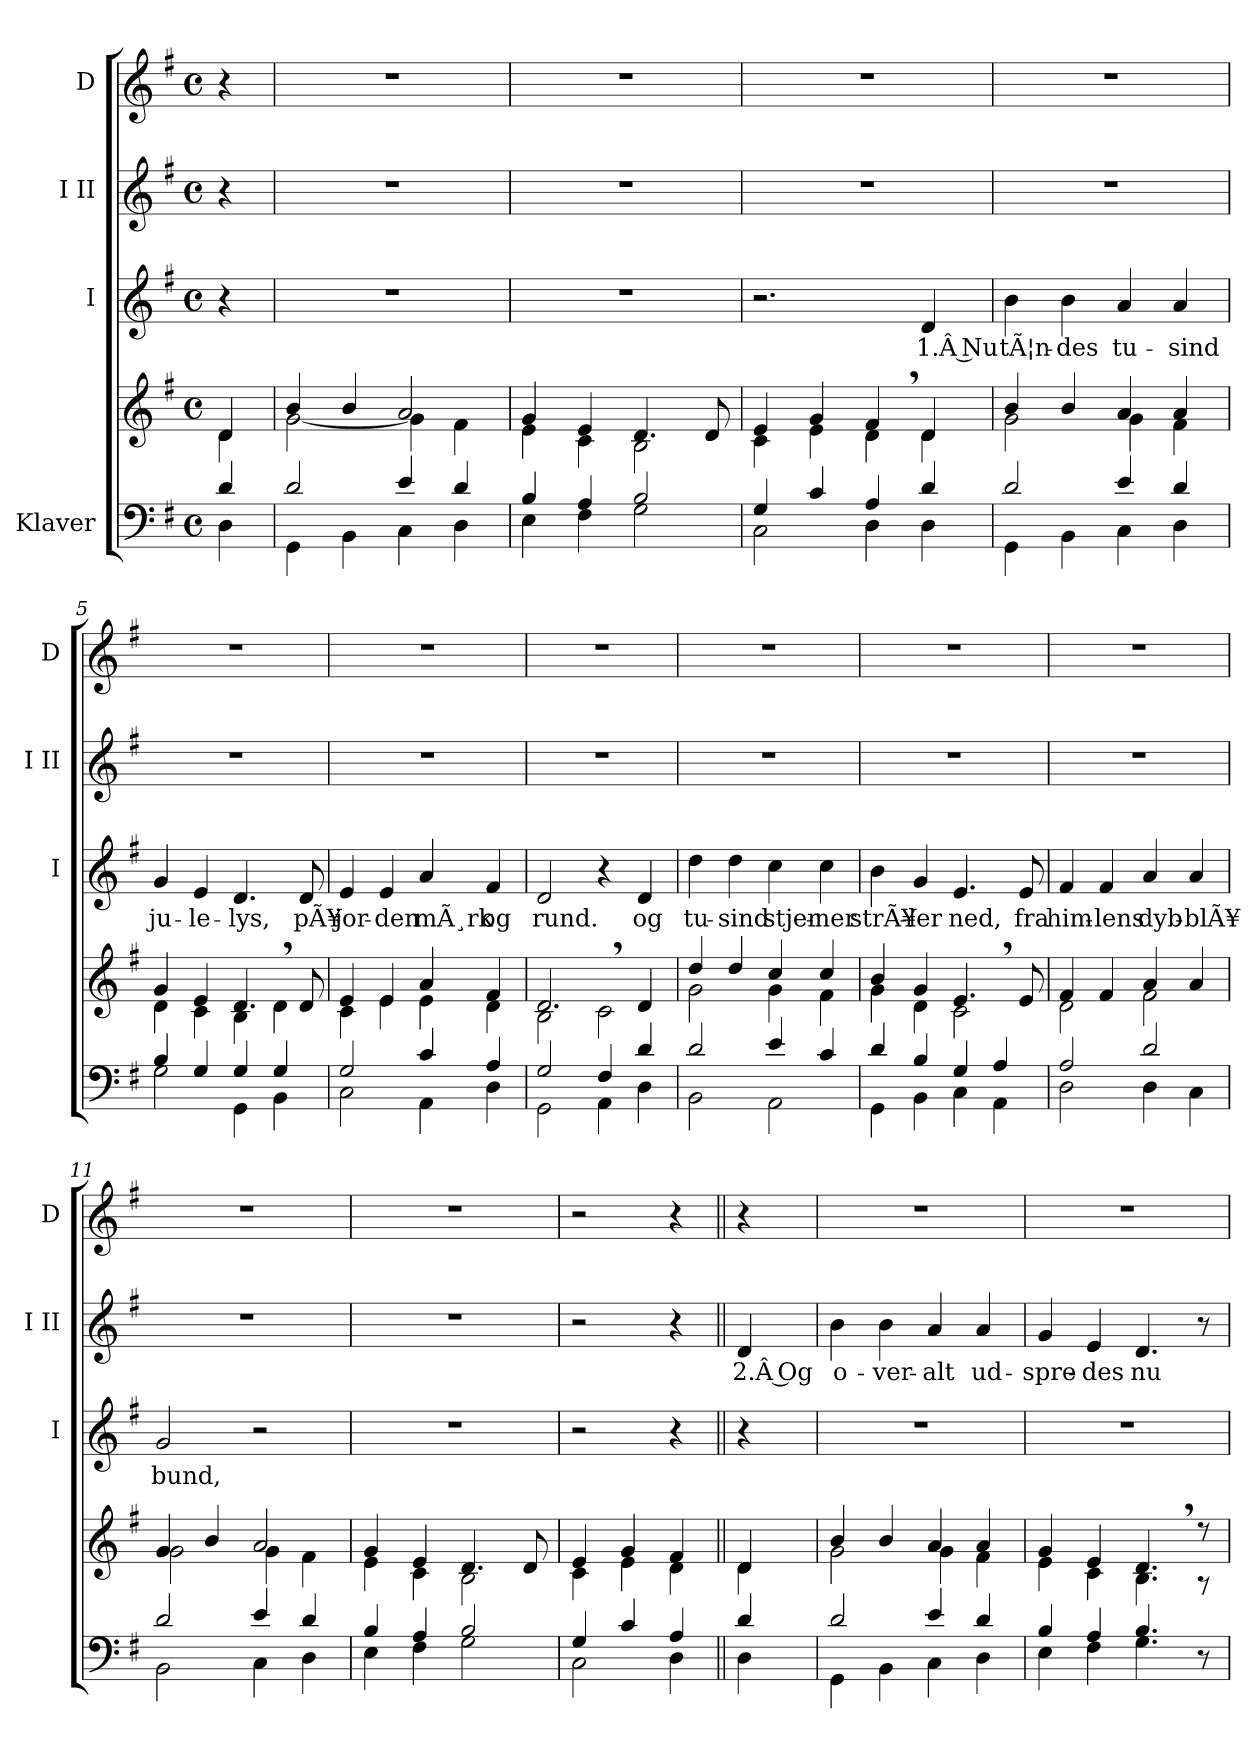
**kern	**kern	**kern	**text	**kern	**text	**kern
*part4	*part4	*part3	*part3	*part2	*part2	*part1
*staff5	*staff4	*staff3	*staff3	*staff2	*staff2	*staff1
*I"Klaver	*	*I"I	*	*I"I II	*	*I"D
*	*	*I'I	*	*I'I II	*	*I'D
*clefF4	*clefG2	*clefG2	*	*clefG2	*	*clefG2
*k[f#]	*k[f#]	*k[f#]	*	*k[f#]	*	*k[f#]
*M4/4	*M4/4	*M4/4	*	*M4/4	*	*M4/4
*met(c)	*met(c)	*met(c)	*	*met(c)	*	*met(c)
*MM90	*MM90	*MM90	*	*MM90	*	*MM90
=	=	=	=	=	=	=
*^	*^	*	*	*	*	*
4d/	4D\	4d/	4d\	4r	.	4r	.	4r
=1	=1	=1	=1	=1	=1	=1	=1	=1
2d/	4GG\	4b/	[2g\	1r	.	1r	.	1r
.	4BB\	4b/	.	.	.	.	.	.
4e/	4C\	2a/	4g\]	.	.	.	.	.
4d/	4D\	.	4f#\	.	.	.	.	.
=2	=2	=2	=2	=2	=2	=2	=2	=2
4B/	4E\	4g/	4e\	1r	.	1r	.	1r
4A/	4F#\	4e/	4c\	.	.	.	.	.
2B/	2G\	4.d/	2B\	.	.	.	.	.
.	.	8d/	.	.	.	.	.	.
=3	=3	=3	=3	=3	=3	=3	=3	=3
4G/	2C\	4e/	4c\	2.r	.	1r	.	1r
4c/	.	4g/	4e\	.	.	.	.	.
4A/	4D\	4f#,/	4d\	.	.	.	.	.
4d/	4D\	4d/	4d\	4d/	1.Â Nu	.	.	.
=4	=4	=4	=4	=4	=4	=4	=4	=4
2d/	4GG\	4b/	2g\	4b\	tÃ¦n-	1r	.	1r
.	4BB\	4b/	.	4b\	-des	.	.	.
4e/	4C\	4a/	4g\	4a/	tu-	.	.	.
4d/	4D\	4a/	4f#\	4a/	-sind	.	.	.
=5	=5	=5	=5	=5	=5	=5	=5	=5
4B/	2G\	4g/	4d\	4g/	ju-	1r	.	1r
4G/	.	4e/	4c\	4e/	-le-	.	.	.
4G/	4GG\	4.d,/	4B\	4.d/	-lys,	.	.	.
4G/	4BB\	.	4d\	.	.	.	.	.
.	.	8d/	.	8d/	pÃ¥	.	.	.
=6	=6	=6	=6	=6	=6	=6	=6	=6
2G/	2C\	4e/	4c\	4e/	jor-	1r	.	1r
.	.	4e/	4e\	4e/	-den	.	.	.
4c/	4AA\	4a/	4e\	4a/	mÃ¸rk	.	.	.
4A/	4D\	4f#/	4d\	4f#/	og	.	.	.
!!LO:LB:g=z
=7	=7	=7	=7	=7	=7	=7	=7	=7
2G/	2GG\	2.d,/	2B\	2d/	rund.	1r	.	1r
4F#/	4AA\	.	2c\	4r	.	.	.	.
4d/	4D\	4d/	.	4d/	og	.	.	.
=8	=8	=8	=8	=8	=8	=8	=8	=8
2d/	2BB\	4dd/	2g\	4dd\	tu-	1r	.	1r
.	.	4dd/	.	4dd\	-sind	.	.	.
4e/	2AA\	4cc/	4g\	4cc\	stjer-	.	.	.
4c/	.	4cc/	4f#\	4cc\	-ner	.	.	.
=9	=9	=9	=9	=9	=9	=9	=9	=9
4d/	4GG\	4b/	4g\	4b\	strÃ¥-	1r	.	1r
4B/	4BB\	4g/	4d\	4g/	-ler	.	.	.
4G/	4C\	4.e,/	2c\	4.e/	ned,	.	.	.
4A/	4AA\	.	.	.	.	.	.	.
.	.	8e/	.	8e/	fra	.	.	.
=10	=10	=10	=10	=10	=10	=10	=10	=10
2A/	2D\	4f#/	2d\	4f#/	him-	1r	.	1r
.	.	4f#/	.	4f#/	-lens	.	.	.
2d/	4D\	4a/	2f#\	4a/	dyb-	.	.	.
.	4C\	4a/	.	4a/	-blÃ¥	.	.	.
=11	=11	=11	=11	=11	=11	=11	=11	=11
2d/	2BB\	4g/	2g\	2g/	bund,	1r	.	1r
.	.	4b/	.	.	.	.	.	.
4e/	4C\	2a/	4g\	2r	.	.	.	.
4d/	4D\	.	4f#\	.	.	.	.	.
=12	=12	=12	=12	=12	=12	=12	=12	=12
4B/	4E\	4g/	4e\	1r	.	1r	.	1r
4A/	4F#\	4e/	4c\	.	.	.	.	.
2B/	2G\	4.d/	2B\	.	.	.	.	.
.	.	8d/	.	.	.	.	.	.
=13	=13	=13	=13	=13	=13	=13	=13	=13
4G/	2C\	4e/	4c\	2r	.	2r	.	2r
4c/	.	4g/	4e\	.	.	.	.	.
4A/	4D\	4f#/	4d\	4r	.	4r	.	4r
!!LO:LB:g=z
=13X1||	=13X1||	=13X1||	=13X1||	=13X1||	=13X1||	=13X1||	=13X1||	=13X1||
4d/	4D\	4d/	4d\	4r	.	4d/	2.Â Og	4r
=14	=14	=14	=14	=14	=14	=14	=14	=14
2d/	4GG\	4b/	2g\	1r	.	4b\	o-	1r
.	4BB\	4b/	.	.	.	4b\	-ver-	.
4e/	4C\	4a/	4g\	.	.	4a/	-alt	.
4d/	4D\	4a/	4f#\	.	.	4a/	ud-	.
=15	=15	=15	=15	=15	=15	=15	=15	=15
4B/	4E\	4g/	4e\	1r	.	4g/	-spre-	1r
4A/	4F#\	4e/	4c\	.	.	4e/	-des	.
4.B/	4.G\	4.d,/	4.B\	.	.	4.d/	nu	.
8r	8ryy	8r	8r	.	.	8r	.	.
*v	*v	*	*	*	*	*	*	*
*	*v	*v	*	*	*	*	*
=	=	=	=	=	=	=
*-	*-	*-	*-	*-	*-	*-
